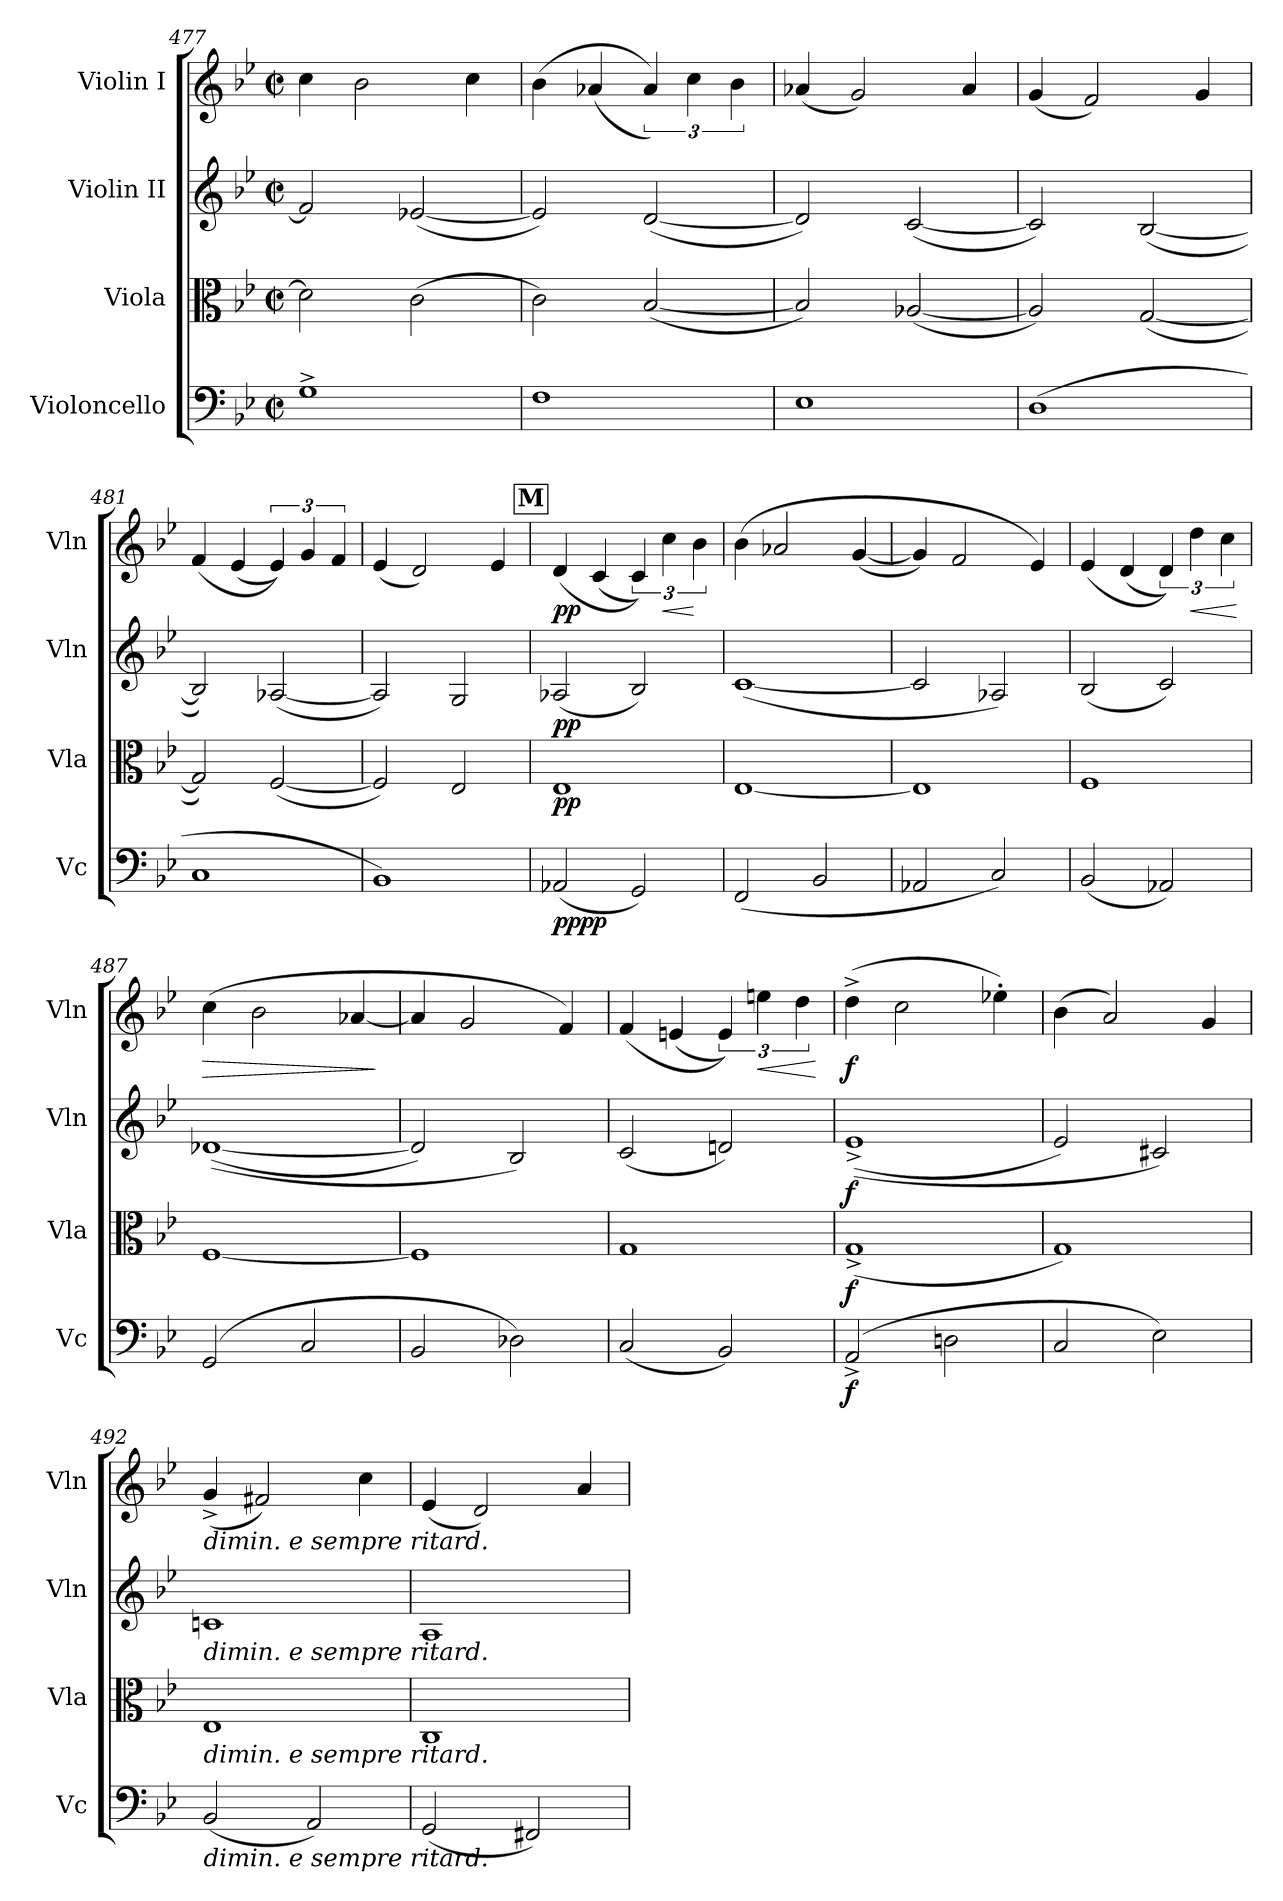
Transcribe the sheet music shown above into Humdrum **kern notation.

**kern	**dynam	**kern	**dynam	**kern	**dynam	**kern	**dynam
*part4	*part4	*part3	*part3	*part2	*part2	*part1	*part1
*staff4	*staff4	*staff3	*staff3	*staff2	*staff2	*staff1	*staff1
*I"Violoncello	*	*I"Viola	*	*I"Violin II	*	*I"Violin I	*
*I'Vc	*	*I'Vla	*	*I'Vln	*	*I'Vln	*
*clefF4	*	*clefC3	*	*clefG2	*	*clefG2	*
*k[b-e-]	*	*k[b-e-]	*	*k[b-e-]	*	*k[b-e-]	*
*M2/2	*	*M2/2	*	*M2/2	*	*M2/2	*
*met(c|)	*	*met(c|)	*	*met(c|)	*	*met(c|)	*
=477	=477	=477	=477	=477	=477	=477	=477
1G^	.	2d\]	.	2f/]	.	4cc\	.
.	.	.	.	.	.	2b-\	.
.	.	(>2c\	.	(>[2e-X/	.	.	.
.	.	.	.	.	.	4cc\	.
=478	=478	=478	=478	=478	=478	=478	=478
1F	.	2c\)	.	2e-/])	.	(>4b-\	.
.	.	.	.	.	.	(<4a-X/	.
.	.	(>[2B-/	.	(>[2d/	.	6a-/))	.
.	.	.	.	.	.	6cc\	.
.	.	.	.	.	.	6b-\	.
=479	=479	=479	=479	=479	=479	=479	=479
1E-	.	2B-/])	.	2d/])	.	(<4a-X/	.
.	.	.	.	.	.	2g/)	.
.	.	(>[2A-X/	.	(>[2c/	.	.	.
.	.	.	.	.	.	4a-/	.
=480	=480	=480	=480	=480	=480	=480	=480
(>1D	.	2A-/])	.	2c/])	.	(<4g/	.
.	.	.	.	.	.	2f/)	.
.	.	(>[2G/	.	(>[2B-/	.	.	.
.	.	.	.	.	.	4g/	.
=481	=481	=481	=481	=481	=481	=481	=481
1C	.	2G/])	.	2B-/])	.	(<4f/	.
.	.	.	.	.	.	(<4e-/	.
.	.	(>[2F/	.	(>[2A-X/	.	6e-/))	.
.	.	.	.	.	.	6g/	.
.	.	.	.	.	.	6f/	.
!!LO:LB:g=z
=482	=482	=482	=482	=482	=482	=482	=482
1BB-)	.	2F/])	.	2A-/])	.	(<4e-/	.
.	.	.	.	.	.	2d/)	.
.	.	2E-/	.	2G/	.	.	.
.	.	.	.	.	.	4e-/	.
!!LO:REH:place=s1:a:B:fs=14:t=M
=483	=483	=483	=483	=483	=483	=483	=483
!	!LO:DY:b	!	!	!	!	!	!
!	!LO:DY:n=1:b	!	!LO:DY:b	!	!LO:DY:b	!	!LO:DY:b
(<2AA-X/	pp pp	1E-	pp	(<2A-X/	pp	(<4d/	pp
.	.	.	.	.	.	(<4c/	.
2GG/)	.	.	.	2B-/)	.	6c/))	.
!	!	!	!	!	!	!	!LO:HP:b
.	.	.	.	.	.	6cc\	<
.	.	.	.	.	.	6b-\	[
=484	=484	=484	=484	=484	=484	=484	=484
(>2FF/	.	[1E-	.	(>[1c	.	(>4b-\	.
.	.	.	.	.	.	2a-X/	.
2BB-/	.	.	.	.	.	.	.
.	.	.	.	.	.	(>[4g/	.
=485	=485	=485	=485	=485	=485	=485	=485
2AA-X/	.	1E-]	.	2c/]	.	4g/])	.
.	.	.	.	.	.	2f/	.
2C/)	.	.	.	2A-X/)	.	.	.
.	.	.	.	.	.	4e-/)	.
=486	=486	=486	=486	=486	=486	=486	=486
(<2BB-/	.	1F	.	(<2B-/	.	(<4e-/	.
.	.	.	.	.	.	(<4d/	.
2AA-X/)	.	.	.	2c/)	.	6d/))	.
!	!	!	!	!	!	!	!LO:HP:b
.	.	.	.	.	.	6dd\	<
.	.	.	.	.	.	6cc\	.
.	.	.	.	.	.	.	[
=487	=487	=487	=487	=487	=487	=487	=487
!	!	!	!	!	!	!	!LO:HP:b
(>2GG/	.	[1F	.	(>(>[1d-X	.	(>4cc\	>
.	.	.	.	.	.	2b-\	.
2C/	.	.	.	.	.	.	.
.	.	.	.	.	.	[4a-X/	.
.	.	.	.	.	.	.	]
=488	=488	=488	=488	=488	=488	=488	=488
2BB-/	.	1F]	.	2d-/])	.	4a-/]	.
.	.	.	.	.	.	2g/	.
2D-X\)	.	.	.	2B-/)	.	.	.
.	.	.	.	.	.	4f/)	.
=489	=489	=489	=489	=489	=489	=489	=489
(<2C/	.	1G	.	(<2c/	.	(<4f/	.
.	.	.	.	.	.	(<4en/	.
2BB-/)	.	.	.	2dn/)	.	6e/))	.
!	!	!	!	!	!	!	!LO:HP:b
.	.	.	.	.	.	6een\	<
.	.	.	.	.	.	6dd\	.
.	.	.	.	.	.	.	[
!!LO:PB:g=z
=490	=490	=490	=490	=490	=490	=490	=490
!	!LO:DY:b	!	!LO:DY:b	!	!LO:DY:b	!	!LO:DY:b
(>2AA^/	f	(<1G^	f	(<(>1e-^	f	(>4dd^\	f
.	.	.	.	.	.	2cc\	.
2Dn\	.	.	.	.	.	.	.
.	.	.	.	.	.	4ee-X'\)	.
=491	=491	=491	=491	=491	=491	=491	=491
2C/	.	1G)	.	2e-/)	.	(>4b-\	.
.	.	.	.	.	.	2a/)	.
2E-\)	.	.	.	2c#X/)	.	.	.
.	.	.	.	.	.	4g/	.
=492	=492	=492	=492	=492	=492	=492	=492
!	!	!	!	!	!	!LO:TX:b:i:t=dimin. e sempre ritard.	!
!	!	!	!	!LO:TX:b:i:t=dimin. e sempre ritard.	!	!	!
!	!	!LO:TX:b:i:t=dimin. e sempre ritard.	!	!	!	!	!
!LO:TX:b:i:t=dimin. e sempre ritard.	!	!	!	!	!	!	!
(<2BB-/	.	1E-	.	1cn	.	(<4g^/	.
.	.	.	.	.	.	2f#X/)	.
2AA/)	.	.	.	.	.	.	.
.	.	.	.	.	.	4cc\	.
=493	=493	=493	=493	=493	=493	=493	=493
(<2GG/	.	1C	.	1A	.	(<4e-/	.
.	.	.	.	.	.	2d/)	.
2FF#X/)	.	.	.	.	.	.	.
.	.	.	.	.	.	4a/	.
=	=	=	=	=	=	=	=
*-	*-	*-	*-	*-	*-	*-	*-
